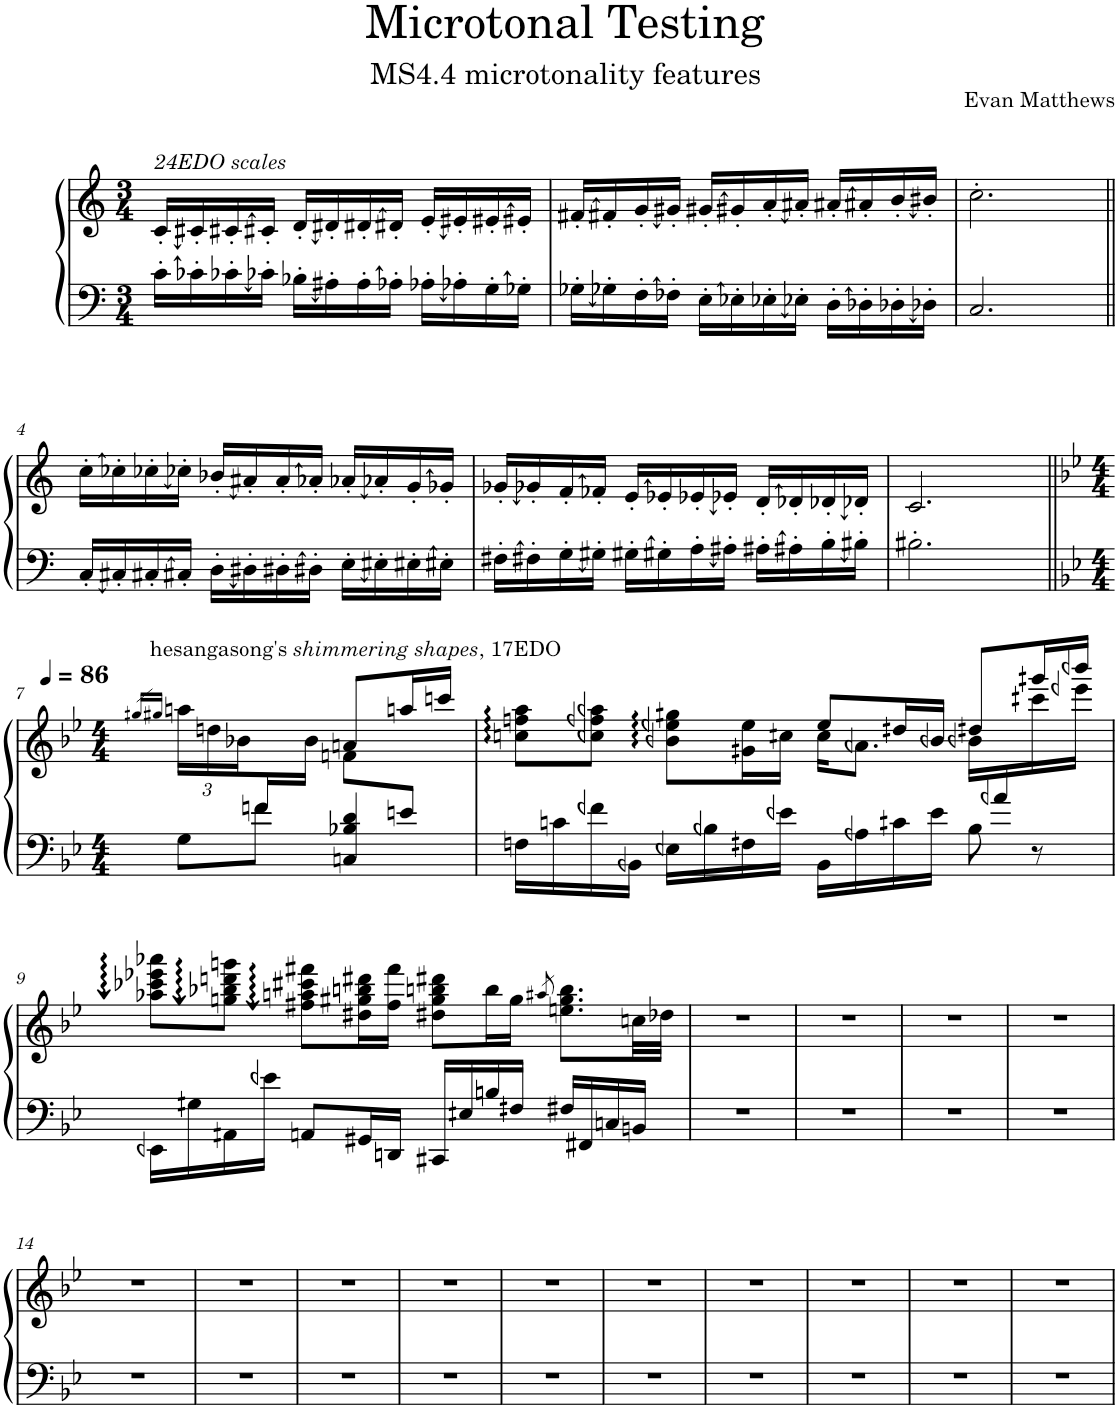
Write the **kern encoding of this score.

**kern	**kern
*part1	*part1
*staff2	*staff1
*I"Piano	*
*I'Pno.	*
*clefF4	*clefG2
*k[]	*k[]
*M3/4	*M3/4
=1	=1
!	!LO:TX:a:i:t=24EDO scales
16c'\LL	16c'/LL
16cn'\	16cn'/
16c-X'\	16c#X'/
16cn'\JJ	16cn'/JJ
16B-X'\LL	16d'/LL
16An'\	16dn'/
16A'\	16d#X'/
16An'\JJ	16dn'/JJ
16A-X'\LL	16e'/LL
16An'\	16en'/
16G'\	16e#X'/
16Gn'\JJ	16en'/JJ
=2	=2
16G-X'\LL	16f#X'/LL
16Gn'\	16fn'/
16F'\	16g'/
16Fn'\JJ	16gn'/JJ
16E'\LL	16g#X'/LL
16En'\	16gn'/
16E-X'\	16a'/
16En'\JJ	16an'/JJ
16D'\LL	16a#X'/LL
16Dn'\	16an'/
16D-X'\	16b'/
16Dn'\JJ	16bn'/JJ
=3	=3
2.C/	2.cc'\
!!LO:LB:g=z
=4||	=4||
16C'/LL	16cc'\LL
16Cn'/	16ccn'\
16C#X'/	16cc-X'\
16Cn'/JJ	16ccn'\JJ
16D'\LL	16b-X'/LL
16Dn'\	16an'/
16D#X'\	16a'/
16Dn'\JJ	16an'/JJ
16E'\LL	16a-X'/LL
16En'\	16an'/
16E#X'\	16g'/
16En'\JJ	16gn'/JJ
=5	=5
16F#X'\LL	16g-X'/LL
16Fn'\	16gn'/
16G'\	16f'/
16Gn'\JJ	16fn'/JJ
16G#X'\LL	16e'/LL
16Gn'\	16en'/
16A'\	16e-X'/
16An'\JJ	16en'/JJ
16A#X'\LL	16d'/LL
16An'\	16dn'/
16B'\	16d-X'/
16Bn'\JJ	16dn'/JJ
=6	=6
2.B#X'\	2.c/
!!LO:LB:g=z
=7||	=7||
*k[b-e-]	*k[b-e-]
*M4/4	*M4/4
*	*MM86
.	16qggn/LL
.	16qgg#X/JJ
*^	*
*	*^	*
*	*	*	*Xbrackettup
*	*	*	*^
!	!	!	!LO:TX:a:t=hesangasong's	!
!	!	!	!LO:TX:a:i:t=shimmering shapes	!
!	!	!	!LO:TX:a:t=, 17EDO	!
8ryy	8G\L	4.ryy	24aan\LL	4ryy
.	.	.	24ddn\	.
.	.	.	24b-X\	.
16fn/	8f\J	.	16ryy	.
4ryy	.	.	16b-\JJ	.
.	4Cn/ 4B-X/ 4d/	.	8an/L	8fn\L
.	.	8en/J	16aan/L	8ryy
16ryy	.	.	16cccn/JJ	.
*	*v	*v	*	*
=8	=8	=8	=8
16ryy	16Fn\LL	8ccn\:: 8ffn\:: 8aa\::L	2ryy
.	16cn\	.	.
.	16fn\	8ccn\ 8ffn\ 8aan\J	.
.	16BBn\JJ	.	.
.	16En\LL	8bn\:: 8een\:: 8ggn\::L	.
.	16Bn\	.	.
.	16Fn\	16gn\ 16een\L	.
.	16en\JJ	16ccn\JJ	.
.	16BB\LL	8een/L	16ccn\KL
.	16An\	.	8.an\J
.	16cn\	16ddn/L	.
.	16en\JJ	16bn/JJ	.
.	8Bn\	8ddn/L	16bn\LL
16an/	.	.	16ryy
8ryy	8r	16gggn/L	16cccn\
.	.	16bbbn/JJ	16eeen\JJ
*v	*v	*	*
*	*v	*v
!!LO:LB:g=z
=9	=9
16EEn\LL	8aa-X\:: 8ccc-X\:: 8eee-X\:: 8aaa-X\::L
16Gn\	.
16AAn\	8ggn\:: 8bb-X\:: 8dddn\:: 8gggn\::J
16en\JJ	.
8AAn/L	8ff#X\:: 8aan\:: 8ccc#X\:: 8fff#X\::L
16GG#X/L	16dd#X\ 16gg#X\ 16bbn\ 16ddd#X\L
16DDn/JJ	16ff#\ 16fff#\JJ
16CC#X/LL	8dd#X\ 8gg#\ 8bbn\ 8ddd#X\L
16En/	.
16Bn/	16bb\L
16Fn/JJ	16gg#\JJ
.	8qaa#X/
16F#X/LL	8.een\ 8.gg#\ 8.bb\L
16FF#X/	.
16Cn/	.
16BBn/JJ	32ccn\LL
.	32dd-X\JJJ
=10	=10
1r	1r
=11	=11
1r	1r
=12	=12
1r	1r
=13	=13
1r	1r
!!LO:LB:g=z
=14	=14
1r	1r
=15	=15
1r	1r
=16	=16
1r	1r
=17	=17
1r	1r
=18	=18
1r	1r
=19	=19
1r	1r
=20	=20
1r	1r
=21	=21
1r	1r
=22	=22
1r	1r
=23	=23
1r	1r
=	=
*-	*-
